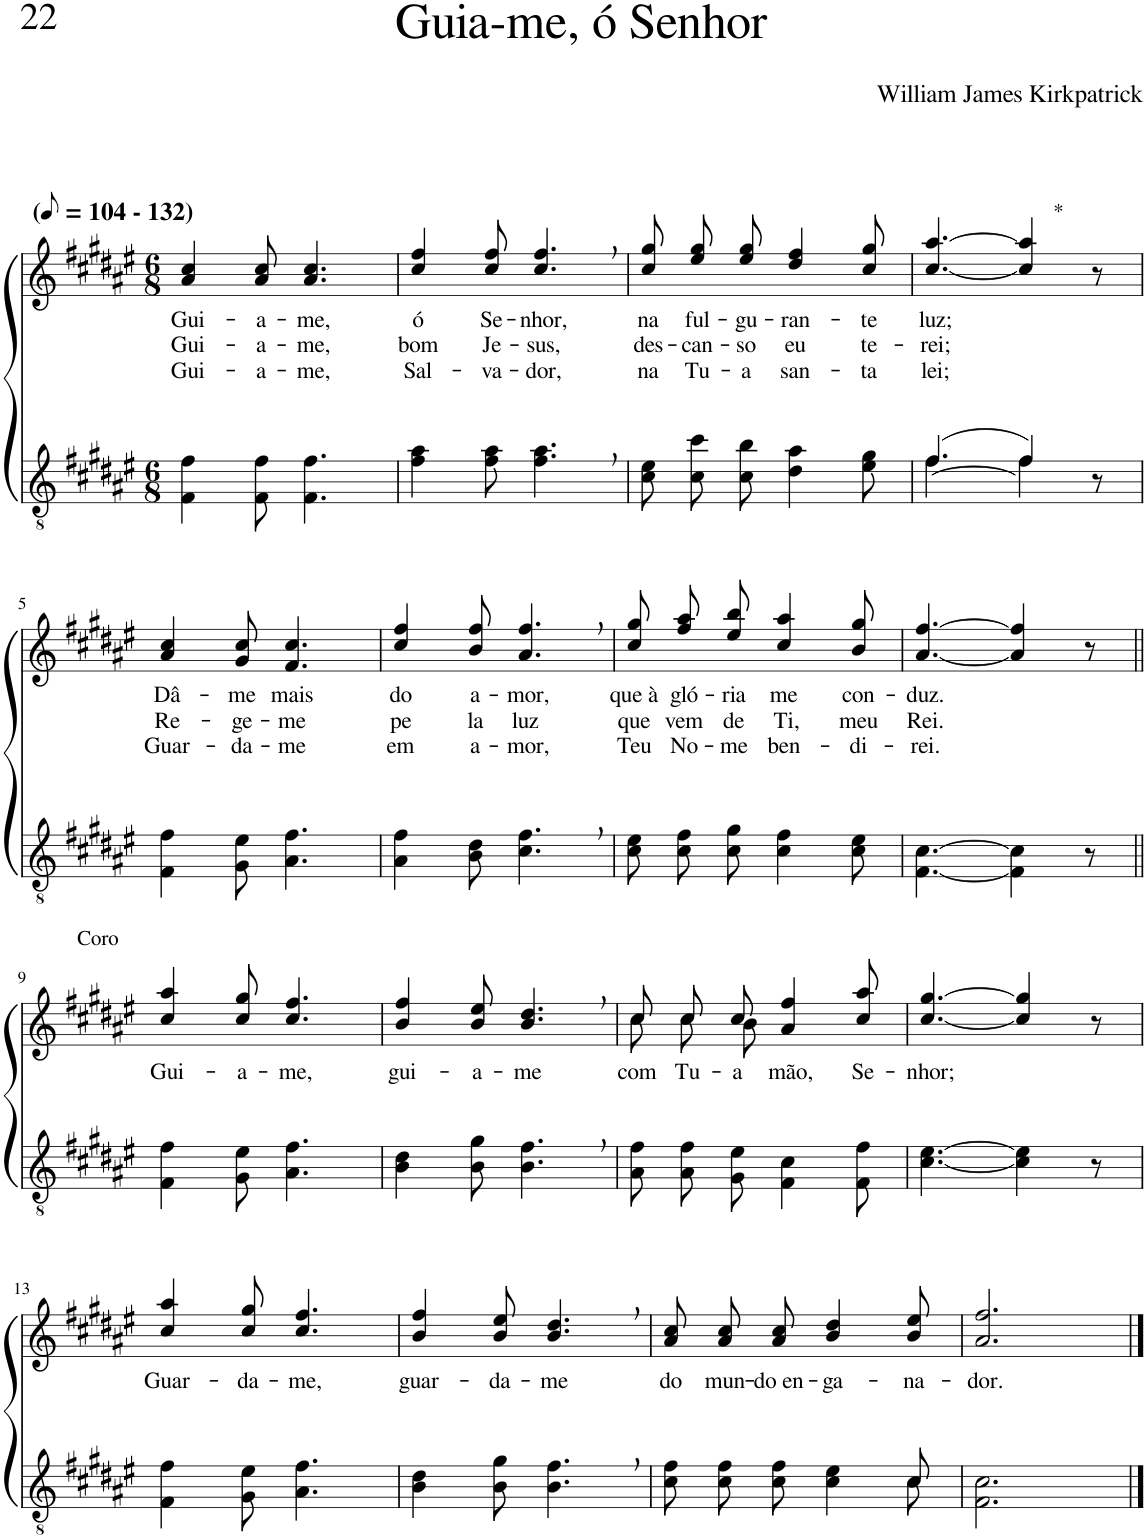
**kern	**kern	**text	**text	**text
*part2	*part1	*part1	*part1	*part1
*staff2	*staff1	*staff1	*staff1	*staff1
*I"Parte III e IV	*I"Parte I e II	*	*	*
*clefGv2	*clefG2	*	*	*
*Trd5c9	*Trd5c9	*	*	*
*k[f#c#g#d#a#e#]	*k[f#c#g#d#a#e#]	*	*	*
*M6/8	*M6/8	*	*	*
*MM52	*MM52	*	*	*
=1	=1	=1	=1	=1
!	!LO:TX:a:B:t=(	!	!	!
!	!LO:TX:a:B:t=- 132)	!	!	!
!	!	!LO:LY:b	!LO:LY:b	!LO:LY:b
4F#\ 4f#\	4a#/ 4cc#/	Gui-	Gui-	Gui-
!	!	!LO:LY:b	!LO:LY:b	!LO:LY:b
8F#\ 8f#\	8a#/ 8cc#/	-a-	-a-	-a-
!	!	!LO:LY:b	!LO:LY:b	!LO:LY:b
4.F#\ 4.f#\	4.a#/ 4.cc#/	-me,	-me,	-me,
=2	=2	=2	=2	=2
!	!	!LO:LY:b	!LO:LY:b	!LO:LY:b
4f#\ 4a#\	4cc#/ 4ff#/	ó	bom	Sal-
!	!	!LO:LY:b	!LO:LY:b	!LO:LY:b
8f#\ 8a#\	8cc#/ 8ff#/	Se-	Je-	-va-
!	!	!LO:LY:b	!LO:LY:b	!LO:LY:b
4.f#\, 4.a#\,	4.cc#/, 4.ff#/,	-nhor,	-sus,	-dor,
=3	=3	=3	=3	=3
!	!	!LO:LY:b	!LO:LY:b	!LO:LY:b
8c#\ 8e#\L	8cc#\ 8gg#\L	na	des-	na
!	!	!LO:LY:b	!LO:LY:b	!LO:LY:b
8c#\ 8cc#\	8ee#\ 8gg#\	ful-	-can-	Tu-
!	!	!LO:LY:b	!LO:LY:b	!LO:LY:b
8c#\ 8b\J	8ee#\ 8gg#\J	-gu-	-so	-a
!	!	!LO:LY:b	!LO:LY:b	!LO:LY:b
4d#\ 4a#\	4dd#/ 4ff#/	-ran-	eu	san-
!	!	!LO:LY:b	!LO:LY:b	!LO:LY:b
8e#\ 8g#\	8cc#/ 8gg#/	-te	te-	-ta
=4	=4	=4	=4	=4
*^	*	*	*	*
!	!	!	!LO:LY:b	!LO:LY:b	!LO:LY:b
([4.f#/	4.f#\	[4.cc#/ [4.aa#/	luz;	-rei;	lei;
!	!	!LO:TX:a:t=*	!	!	!
4f#/])	4f#\	4cc#/] 4aa#/]	.	.	.
8r	8ryy	8r	.	.	.
!!LO:LB:g=z
=5	=5	=5	=5	=5	=5
!	!	!	!LO:LY:b	!LO:LY:b	!LO:LY:b
*v	*v	*	*	*	*
4F#\ 4f#\	4a#/ 4cc#/	Dâ-	Re-	Guar-
!	!	!LO:LY:b	!LO:LY:b	!LO:LY:b
8G#\ 8e#\	8g#/ 8cc#/	-me	-ge-	-da-
!	!	!LO:LY:b	!LO:LY:b	!LO:LY:b
4.A#\ 4.f#\	4.f#/ 4.cc#/	mais	-me	-me
=6	=6	=6	=6	=6
!	!	!LO:LY:b	!LO:LY:b	!LO:LY:b
4A#\ 4f#\	4cc#/ 4ff#/	do	pe	em
!	!	!LO:LY:b	!LO:LY:b	!LO:LY:b
8B\ 8d#\	8b/ 8ff#/	a-	la	a-
!	!	!LO:LY:b	!LO:LY:b	!LO:LY:b
4.c#\, 4.f#\,	4.a#/, 4.ff#/,	-mor,	luz	-mor,
=7	=7	=7	=7	=7
!	!	!LO:LY:b	!LO:LY:b	!LO:LY:b
8c#\ 8e#\L	8cc#\ 8gg#\L	que à	que	Teu
!	!	!LO:LY:b	!LO:LY:b	!LO:LY:b
8c#\ 8f#\	8ff#\ 8aa#\	gló-	vem	No-
!	!	!LO:LY:b	!LO:LY:b	!LO:LY:b
8c#\ 8g#\J	8ee#\ 8bb\J	-ria	de	-me
!	!	!LO:LY:b	!LO:LY:b	!LO:LY:b
4c#\ 4f#\	4cc#/ 4aa#/	me	Ti,	ben-
!	!	!LO:LY:b	!LO:LY:b	!LO:LY:b
8c#\ 8e#\	8b/ 8gg#/	con-	meu	-di-
=8	=8	=8	=8	=8
!	!	!LO:LY:b	!LO:LY:b	!LO:LY:b
[4.F#\ [4.c#\	[4.a#/ [4.ff#/	-duz.	Rei.	-rei.
4F#\] 4c#\]	4a#/] 4ff#/]	.	.	.
8r	8r	.	.	.
!!LO:LB:g=z
=9||	=9||	=9||	=9||	=9||
!	!LO:TX:a:t=Coro	!	!	!
!	!	!LO:LY:b	!	!
4F#\ 4f#\	4cc#/ 4aa#/	Gui-	.	.
!	!	!LO:LY:b	!	!
8G#\ 8e#\	8cc#/ 8gg#/	-a-	.	.
!	!	!LO:LY:b	!	!
4.A#\ 4.f#\	4.cc#/ 4.ff#/	-me,	.	.
=10	=10	=10	=10	=10
!	!	!LO:LY:b	!	!
4B\ 4d#\	4b/ 4ff#/	gui-	.	.
!	!	!LO:LY:b	!	!
8B\ 8g#\	8b/ 8ee#/	-a-	.	.
!	!	!LO:LY:b	!	!
4.B\, 4.f#\,	4.b/, 4.dd#/,	-me	.	.
=11	=11	=11	=11	=11
*	*^	*	*	*
!	!	!	!LO:LY:b	!	!
8A#\ 8f#\L	8cc#/L	8cc#\L	com	.	.
!	!	!	!LO:LY:b	!	!
8A#\ 8f#\	8cc#/	8cc#\	Tu-	.	.
!	!	!	!LO:LY:b	!	!
8G#\ 8e#\J	8cc#/J	8b\J	-a	.	.
!	!	!	!LO:LY:b	!	!
4F#\ 4c#\	4a#/ 4ff#/	4.ryy	mão,	.	.
!	!	!	!LO:LY:b	!	!
8F#\ 8f#\	8cc#/ 8aa#/	.	Se-	.	.
*	*v	*v	*	*	*
=12	=12	=12	=12	=12
!	!	!LO:LY:b	!	!
[4.c#\ [4.e#\	[4.cc#/ [4.gg#/	-nhor;	.	.
4c#\] 4e#\]	4cc#/] 4gg#/]	.	.	.
8r	8r	.	.	.
!!LO:LB:g=z
=13	=13	=13	=13	=13
!	!	!LO:LY:b	!	!
4F#\ 4f#\	4cc#/ 4aa#/	Guar-	.	.
!	!	!LO:LY:b	!	!
8G#\ 8e#\	8cc#/ 8gg#/	-da-	.	.
!	!	!LO:LY:b	!	!
4.A#\ 4.f#\	4.cc#/ 4.ff#/	-me,	.	.
=14	=14	=14	=14	=14
!	!	!LO:LY:b	!	!
4B\ 4d#\	4b/ 4ff#/	guar-	.	.
!	!	!LO:LY:b	!	!
8B\ 8g#\	8b/ 8ee#/	-da-	.	.
!	!	!LO:LY:b	!	!
4.B\, 4.f#\,	4.b/, 4.dd#/,	-me	.	.
=15	=15	=15	=15	=15
*^	*	*	*	*
!	!	!	!LO:LY:b	!	!
8c#\ 8f#\L	8ryy	8a#\ 8cc#\L	do	.	.
!	!	!	!LO:LY:b	!	!
*v	*v	*	*	*	*
8c#\ 8f#\	8a#\ 8cc#\	-mun-	.	.
!	!	!LO:LY:b	!	!
8c#\ 8f#\J	8a#\ 8cc#\J	-do en-	.	.
!	!	!LO:LY:b	!	!
4c#\ 4e#\	4b/ 4dd#/	-ga-	.	.
*^	*	*	*	*
!	!	!	!LO:LY:b	!	!
8c#\	8c#/	8b/ 8ee#/	-na-	.	.
=16	=16	=16	=16	=16	=16
!	!	!	!LO:LY:b	!	!
*v	*v	*	*	*	*
2.F#\ 2.c#\	2.a#/ 2.ff#/	-dor.	.	.
==	==	==	==	==
*-	*-	*-	*-	*-
